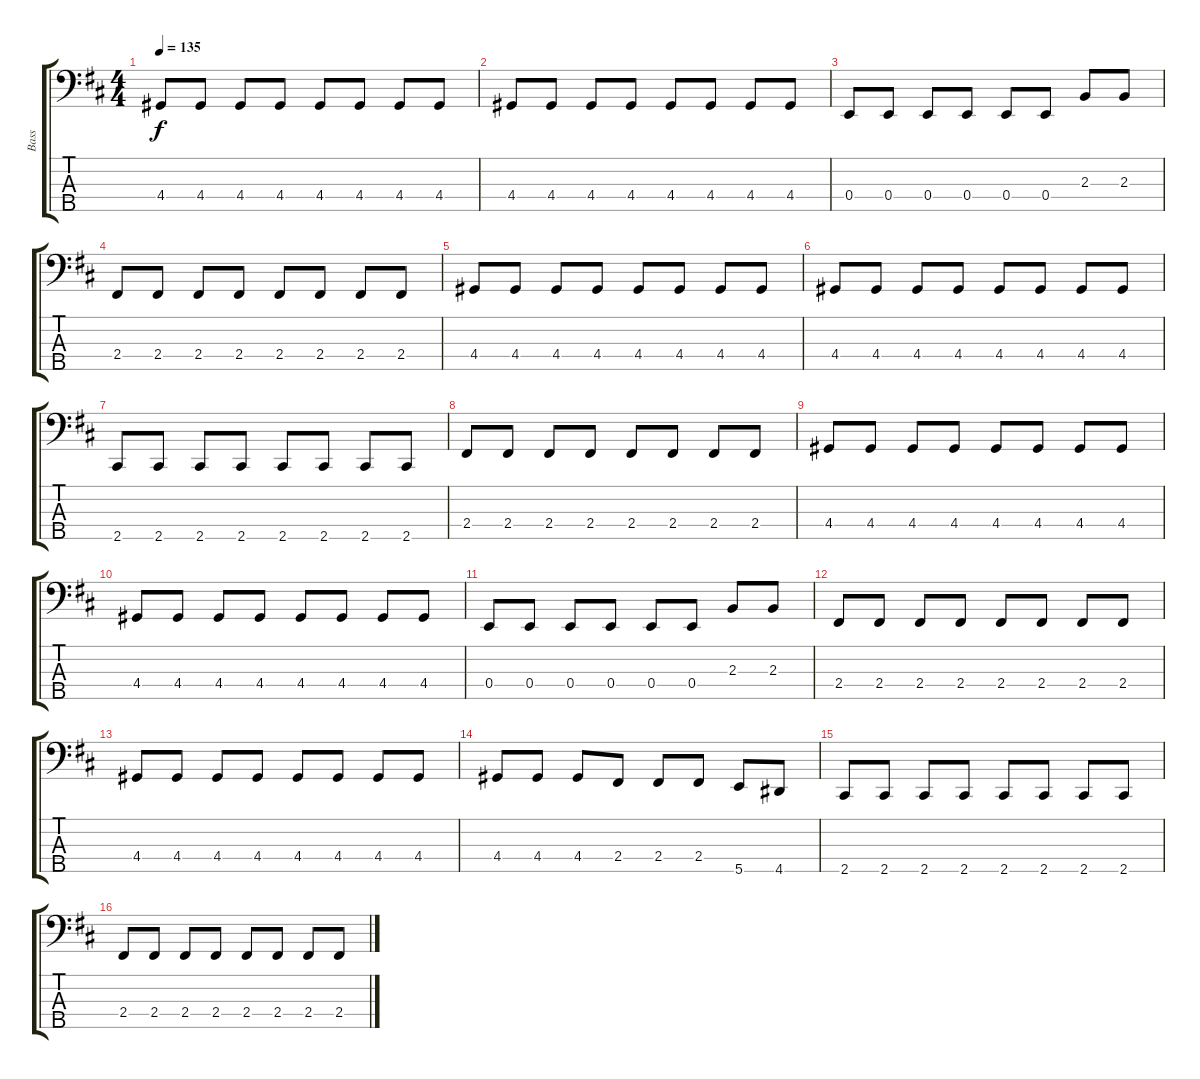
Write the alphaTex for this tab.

\track ("Bass" "Bass") {instrument electricbasspick}
\staff {score tabs}
\tuning (G2 D2 A1 E1 B0) {hide}
\ts (4 4)
\tempo 135
\clef f4
\ks d
4.4.8{dy f} 4.4.8 4.4.8 4.4.8 4.4.8 4.4.8 4.4.8 4.4.8 |
4.4.8 4.4.8 4.4.8 4.4.8 4.4.8 4.4.8 4.4.8 4.4.8 |
0.4.8 0.4.8 0.4.8 0.4.8 0.4.8 0.4.8 2.3.8 2.3.8 |
2.4.8 2.4.8 2.4.8 2.4.8 2.4.8 2.4.8 2.4.8 2.4.8 |
4.4.8 4.4.8 4.4.8 4.4.8 4.4.8 4.4.8 4.4.8 4.4.8 |
4.4.8 4.4.8 4.4.8 4.4.8 4.4.8 4.4.8 4.4.8 4.4.8 |
2.5.8 2.5.8 2.5.8 2.5.8 2.5.8 2.5.8 2.5.8 2.5.8 |
2.4.8 2.4.8 2.4.8 2.4.8 2.4.8 2.4.8 2.4.8 2.4.8 |
4.4.8 4.4.8 4.4.8 4.4.8 4.4.8 4.4.8 4.4.8 4.4.8 |
4.4.8 4.4.8 4.4.8 4.4.8 4.4.8 4.4.8 4.4.8 4.4.8 |
0.4.8 0.4.8 0.4.8 0.4.8 0.4.8 0.4.8 2.3.8 2.3.8 |
2.4.8 2.4.8 2.4.8 2.4.8 2.4.8 2.4.8 2.4.8 2.4.8 |
4.4.8 4.4.8 4.4.8 4.4.8 4.4.8 4.4.8 4.4.8 4.4.8 |
4.4.8 4.4.8 4.4.8 2.4.8 2.4.8 2.4.8 5.5.8 4.5.8 |
2.5.8 2.5.8 2.5.8 2.5.8 2.5.8 2.5.8 2.5.8 2.5.8 |
2.4.8 2.4.8 2.4.8 2.4.8 2.4.8 2.4.8 2.4.8 2.4.8
